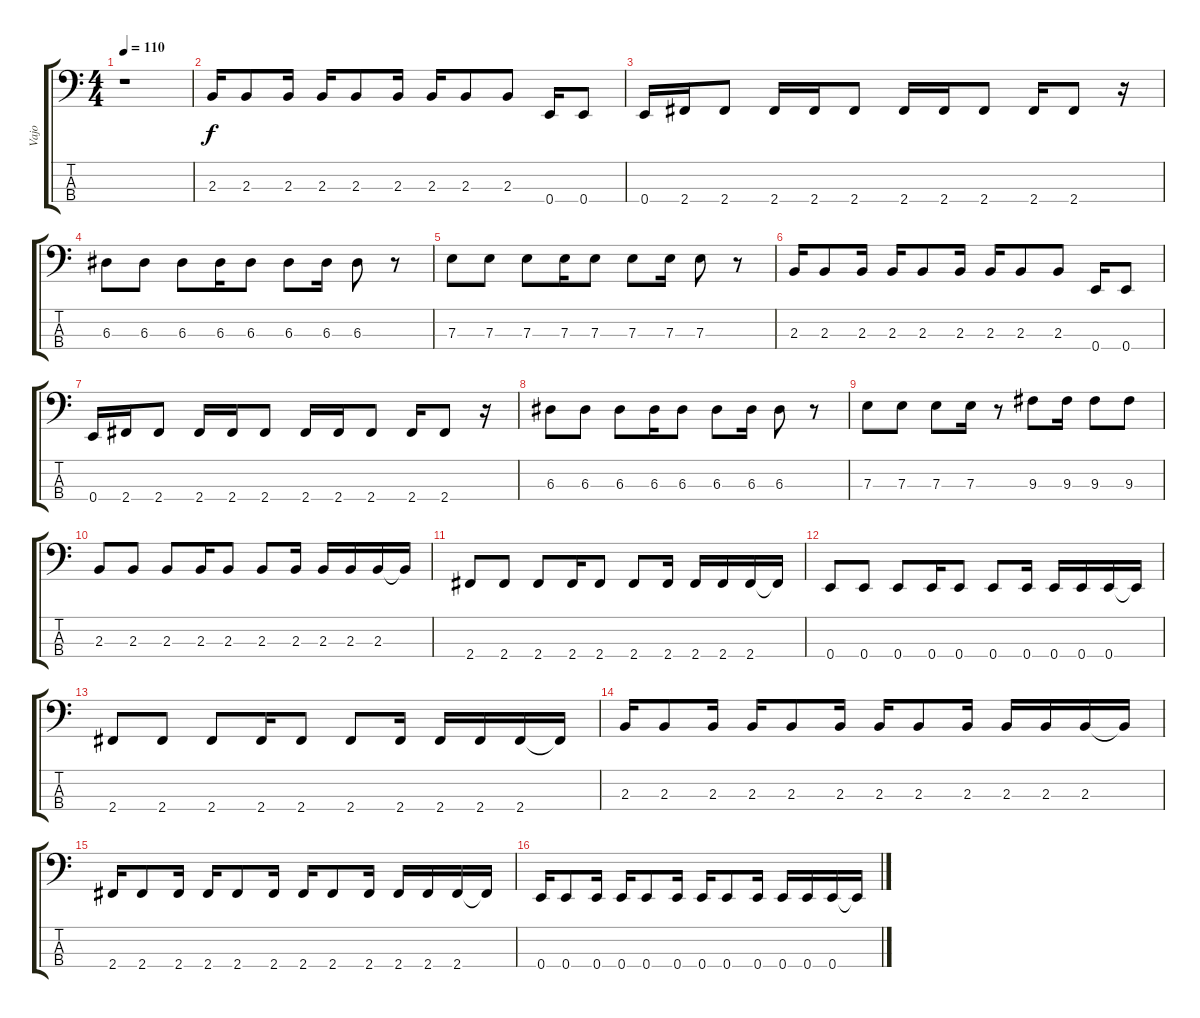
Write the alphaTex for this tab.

\track ("Vajo" "Vajo") {instrument electricbasspick}
\staff {score tabs}
\tuning (G2 D2 A1 E1) {hide}
\ts (4 4)
\tempo 110
\clef f4
\ks c
r.1{dy f instrument electricbasspick} |
2.3.16 2.3.8 2.3.16 2.3.16 2.3.8 2.3.16 2.3.16 2.3.8 2.3.8 0.4.16 0.4.8 |
0.4.16 2.4.16 2.4.8 2.4.16 2.4.16 2.4.8 2.4.16 2.4.16 2.4.8 2.4.16 2.4.8 r.16 |
6.3.8 6.3.8 6.3.8 6.3.16 6.3.8 6.3.8 6.3.16 6.3.8 r.8 |
7.3.8 7.3.8 7.3.8 7.3.16 7.3.8 7.3.8 7.3.16 7.3.8 r.8 |
2.3.16 2.3.8 2.3.16 2.3.16 2.3.8 2.3.16 2.3.16 2.3.8 2.3.8 0.4.16 0.4.8 |
0.4.16 2.4.16 2.4.8 2.4.16 2.4.16 2.4.8 2.4.16 2.4.16 2.4.8 2.4.16 2.4.8 r.16 |
6.3.8 6.3.8 6.3.8 6.3.16 6.3.8 6.3.8 6.3.16 6.3.8 r.8 |
7.3.8 7.3.8 7.3.8 7.3.16 r.8 9.3.8 9.3.16 9.3.8 9.3.8 |
2.3.8 2.3.8 2.3.8 2.3.16 2.3.8 2.3.8 2.3.16 2.3.16 2.3.16 2.3.16 2.3{t}.16 |
2.4.8 2.4.8 2.4.8 2.4.16 2.4.8 2.4.8 2.4.16 2.4.16 2.4.16 2.4.16 2.4{t}.16 |
0.4.8 0.4.8 0.4.8 0.4.16 0.4.8 0.4.8 0.4.16 0.4.16 0.4.16 0.4.16 0.4{t}.16 |
2.4.8 2.4.8 2.4.8 2.4.16 2.4.8 2.4.8 2.4.16 2.4.16 2.4.16 2.4.16 2.4{t}.16 |
2.3.16 2.3.8 2.3.16 2.3.16 2.3.8 2.3.16 2.3.16 2.3.8 2.3.16 2.3.16 2.3.16 2.3.16 2.3{t}.16 |
2.4.16 2.4.8 2.4.16 2.4.16 2.4.8 2.4.16 2.4.16 2.4.8 2.4.16 2.4.16 2.4.16 2.4.16 2.4{t}.16 |
0.4.16 0.4.8 0.4.16 0.4.16 0.4.8 0.4.16 0.4.16 0.4.8 0.4.16 0.4.16 0.4.16 0.4.16 0.4{t}.16
